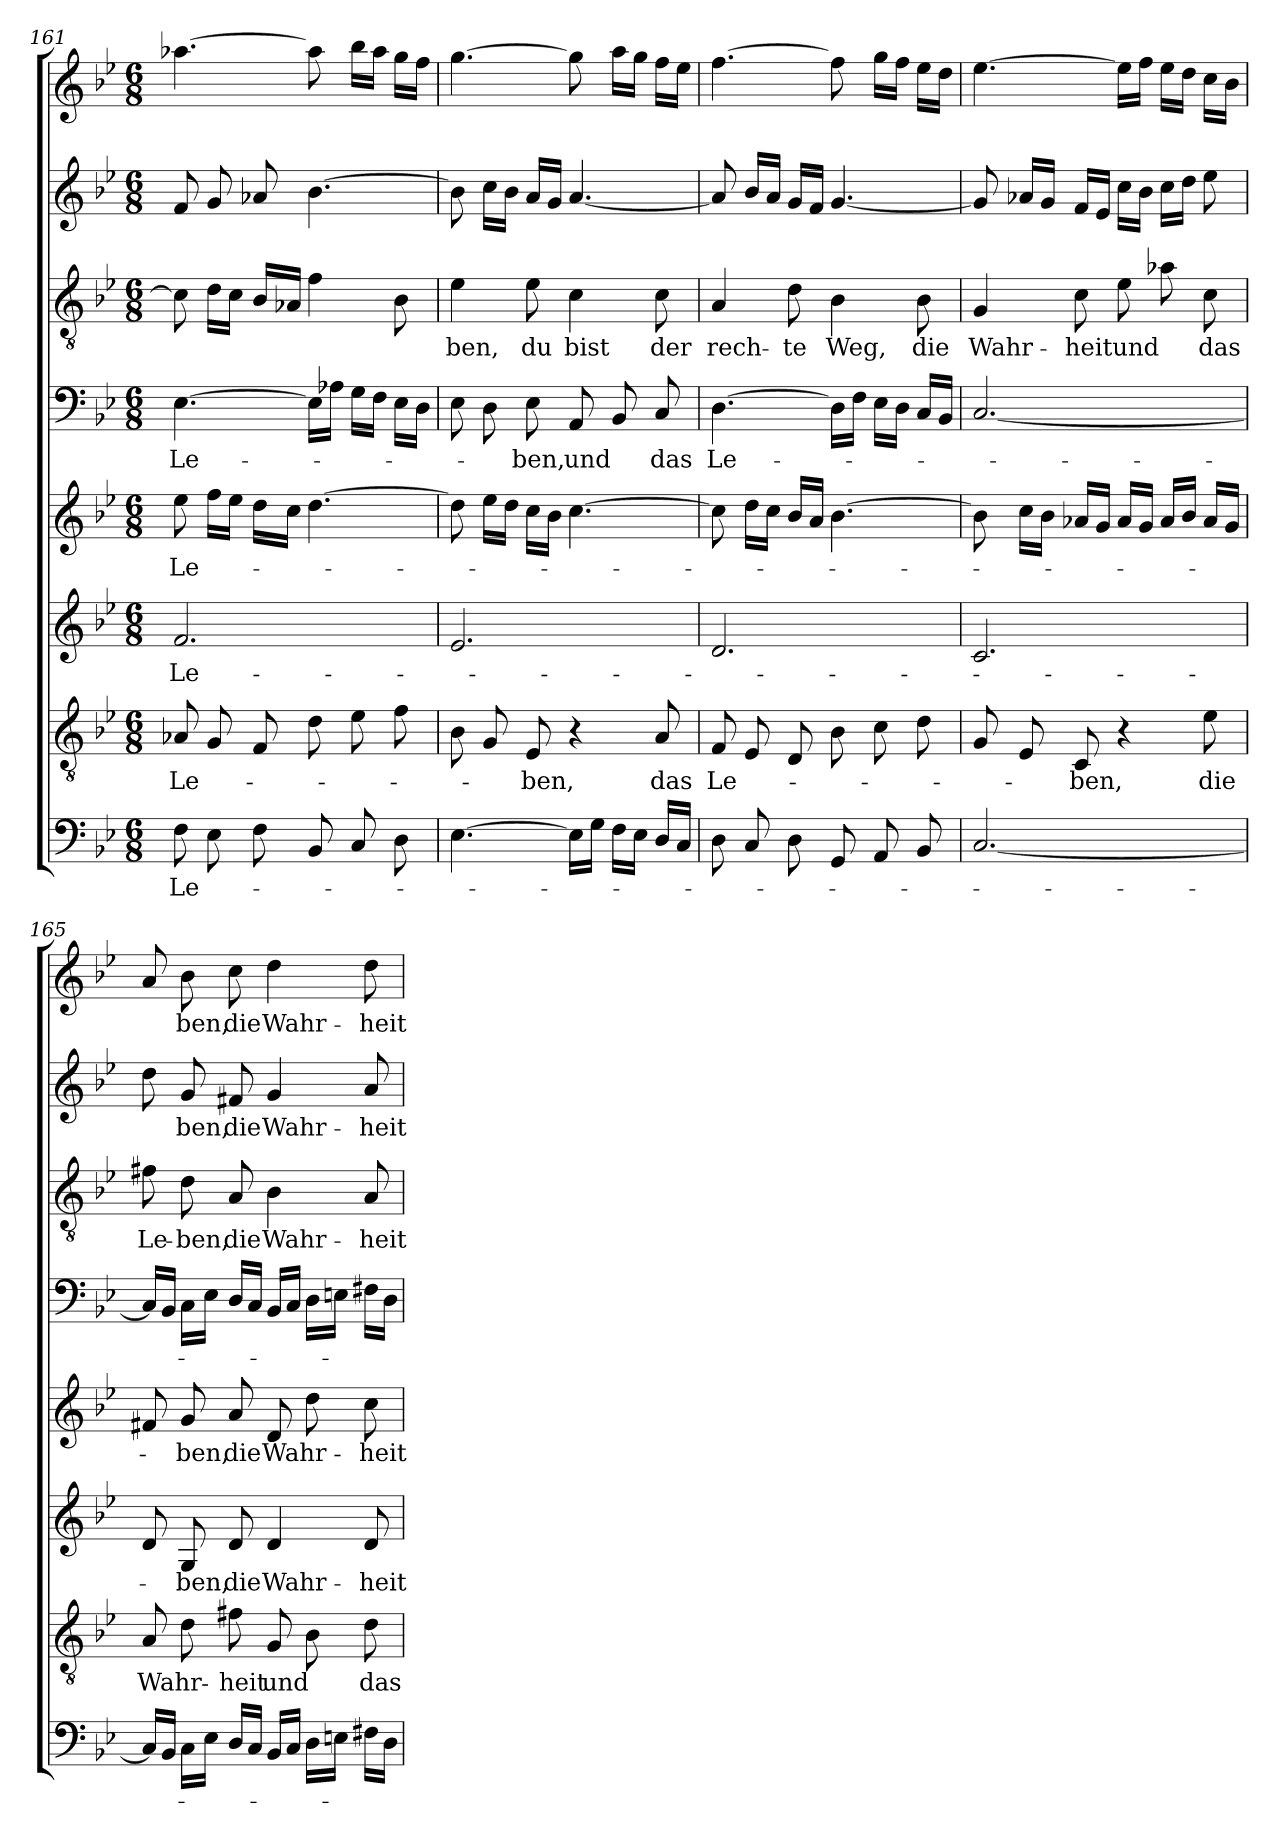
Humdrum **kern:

**kern	**text	**kern	**text	**kern	**text	**kern	**text	**kern	**text	**kern	**text	**kern	**text	**kern	**text
*part8	*part8	*part7	*part7	*part6	*part6	*part5	*part5	*part4	*part4	*part3	*part3	*part2	*part2	*part1	*part1
*staff8	*staff8	*staff7	*staff7	*staff6	*staff6	*staff5	*staff5	*staff4	*staff4	*staff3	*staff3	*staff2	*staff2	*staff1	*staff1
*clefF4	*	*clefGv2	*	*clefG2	*	*clefG2	*	*clefF4	*	*clefGv2	*	*clefG2	*	*clefG2	*
*k[b-e-]	*	*k[b-e-]	*	*k[b-e-]	*	*k[b-e-]	*	*k[b-e-]	*	*k[b-e-]	*	*k[b-e-]	*	*k[b-e-]	*
*B-:	*	*B-:	*	*B-:	*	*B-:	*	*B-:	*	*B-:	*	*B-:	*	*B-:	*
*M6/8	*	*M6/8	*	*M6/8	*	*M6/8	*	*M6/8	*	*M6/8	*	*M6/8	*	*M6/8	*
=161	=161	=161	=161	=161	=161	=161	=161	=161	=161	=161	=161	=161	=161	=161	=161
!	!LO:LY:b	!	!LO:LY:b	!	!LO:LY:b	!	!LO:LY:b	!	!LO:LY:b	!	!	!	!	!	!
8F\	Le-	8A-X/	Le-	2.f/	Le-	8ee-\	Le-	[4.E-\	Le-	8c\]	.	8f/	.	[4.aa-X\	.
8E-\	.	8G/	.	.	.	16ff\LL	.	.	.	16d\LL	.	8g/	.	.	.
.	.	.	.	.	.	16ee-\JJ	.	.	.	16c\JJ	.	.	.	.	.
8F\	.	8F/	.	.	.	16dd\LL	.	.	.	16B-/LL	.	8a-X/	.	.	.
.	.	.	.	.	.	16cc\JJ	.	.	.	16A-X/JJ	.	.	.	.	.
8BB-/	.	8d\	.	.	.	[4.dd\	.	16E-\LL]	.	4f\	.	[4.b-\	.	8aa-\]	.
.	.	.	.	.	.	.	.	16A-X\JJ	.	.	.	.	.	.	.
8C/	.	8e-\	.	.	.	.	.	16G\LL	.	.	.	.	.	16bb-\LL	.
.	.	.	.	.	.	.	.	16F\JJ	.	.	.	.	.	16aa-\JJ	.
8D\	.	8f\	.	.	.	.	.	16E-\LL	.	8B-\	.	.	.	16gg\LL	.
.	.	.	.	.	.	.	.	16D\JJ	.	.	.	.	.	16ff\JJ	.
=162	=162	=162	=162	=162	=162	=162	=162	=162	=162	=162	=162	=162	=162	=162	=162
!	!	!	!	!	!	!	!	!	!	!	!LO:LY:b	!	!	!	!
[4.E-\	.	8B-\	.	2.e-/	.	8dd\]	.	8E-\	.	4e-\	-ben,	8b-\]	.	[4.gg\	.
.	.	8G/	.	.	.	16ee-\LL	.	8D\	.	.	.	16cc\LL	.	.	.
.	.	.	.	.	.	16dd\JJ	.	.	.	.	.	16b-\JJ	.	.	.
!	!	!	!LO:LY:b	!	!	!	!	!	!LO:LY:b	!	!LO:LY:b	!	!	!	!
.	.	8E-/	-ben,	.	.	16cc\LL	.	8E-\	-ben,	8e-\	du	16a/LL	.	.	.
.	.	.	.	.	.	16b-\JJ	.	.	.	.	.	16g/JJ	.	.	.
!	!	!	!	!	!	!	!	!	!LO:LY:b	!	!LO:LY:b	!	!	!	!
16E-\LL]	.	4r	.	.	.	[4.cc\	.	8AA/	und	4c\	bist	[4.a/	.	8gg\]	.
16G\JJ	.	.	.	.	.	.	.	.	.	.	.	.	.	.	.
16F\LL	.	.	.	.	.	.	.	8BB-/	.	.	.	.	.	16aa\LL	.
16E-\JJ	.	.	.	.	.	.	.	.	.	.	.	.	.	16gg\JJ	.
!	!	!	!LO:LY:b	!	!	!	!	!	!LO:LY:b	!	!LO:LY:b	!	!	!	!
16D/LL	.	8A/	das	.	.	.	.	8C/	das	8c\	der	.	.	16ff\LL	.
16C/JJ	.	.	.	.	.	.	.	.	.	.	.	.	.	16ee-\JJ	.
=163	=163	=163	=163	=163	=163	=163	=163	=163	=163	=163	=163	=163	=163	=163	=163
!	!	!	!LO:LY:b	!	!	!	!	!	!LO:LY:b	!	!LO:LY:b	!	!	!	!
8D\	.	8F/	Le-	2.d/	.	8cc\]	.	[4.D\	Le-	4A/	rech-	8a/]	.	[4.ff\	.
8C/	.	8E-/	.	.	.	16dd\LL	.	.	.	.	.	16b-/LL	.	.	.
.	.	.	.	.	.	16cc\JJ	.	.	.	.	.	16a/JJ	.	.	.
!	!	!	!	!	!	!	!	!	!	!	!LO:LY:b	!	!	!	!
8D\	.	8D/	.	.	.	16b-/LL	.	.	.	8d\	-te	16g/LL	.	.	.
.	.	.	.	.	.	16a/JJ	.	.	.	.	.	16f/JJ	.	.	.
!	!	!	!	!	!	!	!	!	!	!	!LO:LY:b	!	!	!	!
8GG/	.	8B-\	.	.	.	[4.b-\	.	16D\LL]	.	4B-\	Weg,	[4.g/	.	8ff\]	.
.	.	.	.	.	.	.	.	16F\JJ	.	.	.	.	.	.	.
8AA/	.	8c\	.	.	.	.	.	16E-\LL	.	.	.	.	.	16gg\LL	.
.	.	.	.	.	.	.	.	16D\JJ	.	.	.	.	.	16ff\JJ	.
!	!	!	!	!	!	!	!	!	!	!	!LO:LY:b	!	!	!	!
8BB-/	.	8d\	.	.	.	.	.	16C/LL	.	8B-\	die	.	.	16ee-\LL	.
.	.	.	.	.	.	.	.	16BB-/JJ	.	.	.	.	.	16dd\JJ	.
!!LO:LB:g=z
=164	=164	=164	=164	=164	=164	=164	=164	=164	=164	=164	=164	=164	=164	=164	=164
!	!	!	!	!	!	!	!	!	!	!	!LO:LY:b	!	!	!	!
[2.C/	.	8G/	.	2.c/	.	8b-\]	.	[2.C/	.	4G/	Wahr-	8g/]	.	[4.ee-\	.
.	.	8E-/	.	.	.	16cc\LL	.	.	.	.	.	16a-X/LL	.	.	.
.	.	.	.	.	.	16b-\JJ	.	.	.	.	.	16g/JJ	.	.	.
!	!	!	!LO:LY:b	!	!	!	!	!	!	!	!LO:LY:b	!	!	!	!
.	.	8C/	-ben,	.	.	16a-X/LL	.	.	.	8c\	-heit	16f/LL	.	.	.
.	.	.	.	.	.	16g/JJ	.	.	.	.	.	16e-/JJ	.	.	.
!	!	!	!	!	!	!	!	!	!	!	!LO:LY:b	!	!	!	!
.	.	4r	.	.	.	16a-/LL	.	.	.	8e-\	und	16cc\LL	.	16ee-\LL]	.
.	.	.	.	.	.	16g/JJ	.	.	.	.	.	16b-\JJ	.	16ff\JJ	.
.	.	.	.	.	.	16a-/LL	.	.	.	8a-X\	.	16cc\LL	.	16ee-\LL	.
.	.	.	.	.	.	16b-/JJ	.	.	.	.	.	16dd\JJ	.	16dd\JJ	.
!	!	!	!LO:LY:b	!	!	!	!	!	!	!	!LO:LY:b	!	!	!	!
.	.	8e-\	die	.	.	16a-/LL	.	.	.	8c\	das	8ee-\	.	16cc\LL	.
.	.	.	.	.	.	16g/JJ	.	.	.	.	.	.	.	16b-\JJ	.
=165	=165	=165	=165	=165	=165	=165	=165	=165	=165	=165	=165	=165	=165	=165	=165
!	!	!	!LO:LY:b	!	!	!	!	!	!	!	!LO:LY:b	!	!	!	!
16C/LL]	.	8A/	Wahr-	8d/	.	8f#X/	.	16C/LL]	.	8f#X\	Le-	8dd\	.	8a/	.
16BB-/JJ	.	.	.	.	.	.	.	16BB-/JJ	.	.	.	.	.	.	.
!	!	!	!	!	!LO:LY:b	!	!LO:LY:b	!	!	!	!LO:LY:b	!	!LO:LY:b	!	!LO:LY:b
16C\LL	.	8d\	.	8G/	-ben,	8g/	-ben,	16C\LL	.	8d\	-ben,	8g/	-ben,	8b-\	-ben,
16E-\JJ	.	.	.	.	.	.	.	16E-\JJ	.	.	.	.	.	.	.
!	!	!	!LO:LY:b	!	!LO:LY:b	!	!LO:LY:b	!	!	!	!LO:LY:b	!	!LO:LY:b	!	!LO:LY:b
16D/LL	.	8f#X\	-heit	8d/	die	8a/	die	16D/LL	.	8A/	die	8f#X/	die	8cc\	die
16C/JJ	.	.	.	.	.	.	.	16C/JJ	.	.	.	.	.	.	.
!	!	!	!LO:LY:b	!	!LO:LY:b	!	!LO:LY:b	!	!	!	!LO:LY:b	!	!LO:LY:b	!	!LO:LY:b
16BB-/LL	.	8G/	und	4d/	Wahr-	8d/	Wahr-	16BB-/LL	.	4B-\	Wahr-	4g/	Wahr-	4dd\	Wahr-
16C/JJ	.	.	.	.	.	.	.	16C/JJ	.	.	.	.	.	.	.
16D\LL	.	8B-\	.	.	.	8dd\	.	16D\LL	.	.	.	.	.	.	.
16En\JJ	.	.	.	.	.	.	.	16En\JJ	.	.	.	.	.	.	.
!	!	!	!LO:LY:b	!	!LO:LY:b	!	!LO:LY:b	!	!	!	!LO:LY:b	!	!LO:LY:b	!	!LO:LY:b
16F#X\LL	.	8d\	das	8d/	-heit	8cc\	-heit	16F#X\LL	.	8A/	-heit	8a/	-heit	8dd\	-heit
16D\JJ	.	.	.	.	.	.	.	16D\JJ	.	.	.	.	.	.	.
=	=	=	=	=	=	=	=	=	=	=	=	=	=	=	=
*-	*-	*-	*-	*-	*-	*-	*-	*-	*-	*-	*-	*-	*-	*-	*-
